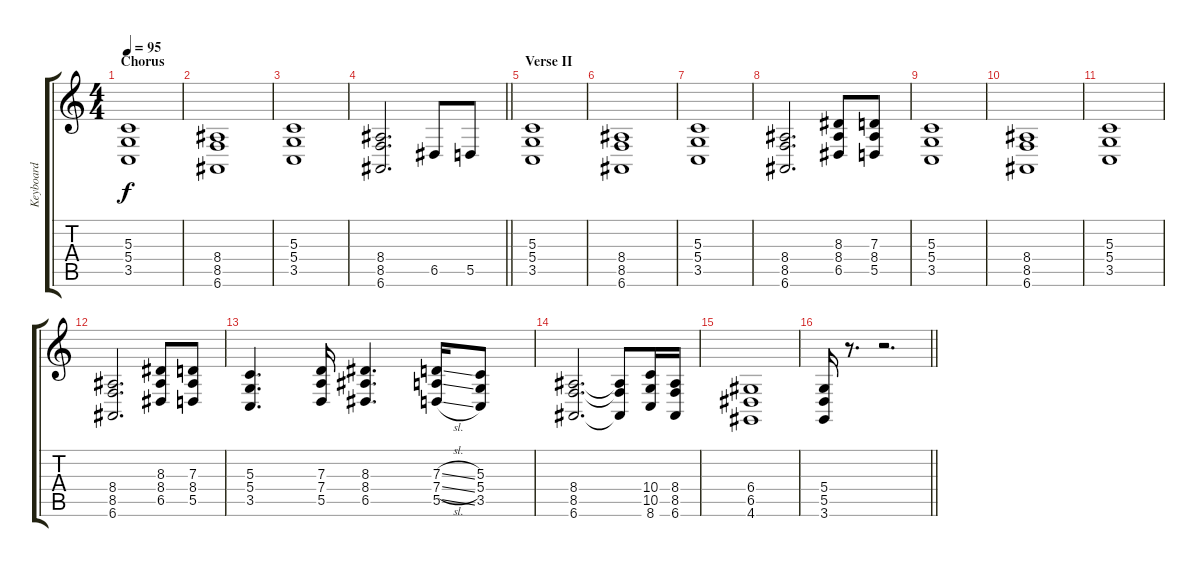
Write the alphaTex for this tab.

\track ("Keyboard" "Keyboard") {instrument pad2warm}
\staff {score tabs}
\tuning (E4 B3 G3 D3 A2 E2) {hide}
\ts (4 4)
\section ("" "Chorus")
\tempo 95
\clef g2
\ks c
(5.3 5.4 3.5).1{dy f} |
(8.4 8.5 6.6).1 |
(5.3 5.4 3.5).1 |
\barLineRight lightlight
(8.4 8.5 6.6).2{d} 6.5.8 5.5.8 |
\section ("" "Verse II")
(5.3 5.4 3.5).1 |
(8.4 8.5 6.6).1 |
(5.3 5.4 3.5).1 |
(8.4 8.5 6.6).2{d} (8.3 8.4 6.5).8 (7.3 8.4 5.5).8 |
(5.3 5.4 3.5).1 |
(8.4 8.5 6.6).1 |
(5.3 5.4 3.5).1 |
(8.4 8.5 6.6).2{d} (8.3 8.4 6.5).8 (7.3 8.4 5.5).8 |
(5.3 5.4 3.5).4{d} (7.3 7.4 5.5).16 (8.3 8.4 6.5).4{d} (7.3{sl} 7.4{sl} 5.5{sl}).16 (5.3 5.4 3.5).8 |
(8.4 8.5 6.6).2{d} (8.4{t} 8.5{t} 6.6{t}).8 (10.4 10.5 8.6).16 (8.4 8.5 6.6).16 |
(6.4 6.5 4.6).1 |
\barLineRight lightlight
(5.4 5.5 3.6).16 r.8{d} r.2{d}
